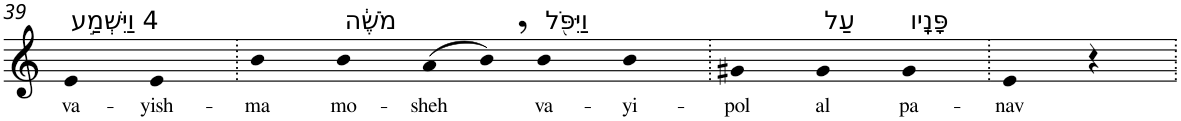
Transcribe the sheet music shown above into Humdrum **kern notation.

**kern	**text
*part1	*part1
*staff1	*staff1
*I"Piano	*
*I'Pno	*
!!LO:PB:g=z
*clefG2	*
*k[]	*
=39	=39
!LO:TX:a:t=4 וַיִּשְׁמַ֣ע	!
!	!LO:LY:b
4e	va-
!	!LO:LY:b
4e	-yish-
=40.	=40.
!	!LO:LY:b
4b	-ma
!LO:TX:a:t=מֹשֶׁ֔ה	!
!	!LO:LY:b
4b	mo-
!	!LO:LY:b
(>8a	-sheh
8b,)	.
!LO:TX:a:t=וַיִּפֹּ֖ל	!
!	!LO:LY:b
4b	va-
!	!LO:LY:b
4b	-yi-
=41.	=41.
!	!LO:LY:b
4g#X	-pol
!LO:TX:a:t=עַל	!
!	!LO:LY:b
4g#	al
!LO:TX:a:t=פָּנָֽיו	!
!	!LO:LY:b
4g#	pa-
=42.	=42.
!	!LO:LY:b
4e	-nav
4r	.
=.	=.
*-	*-
